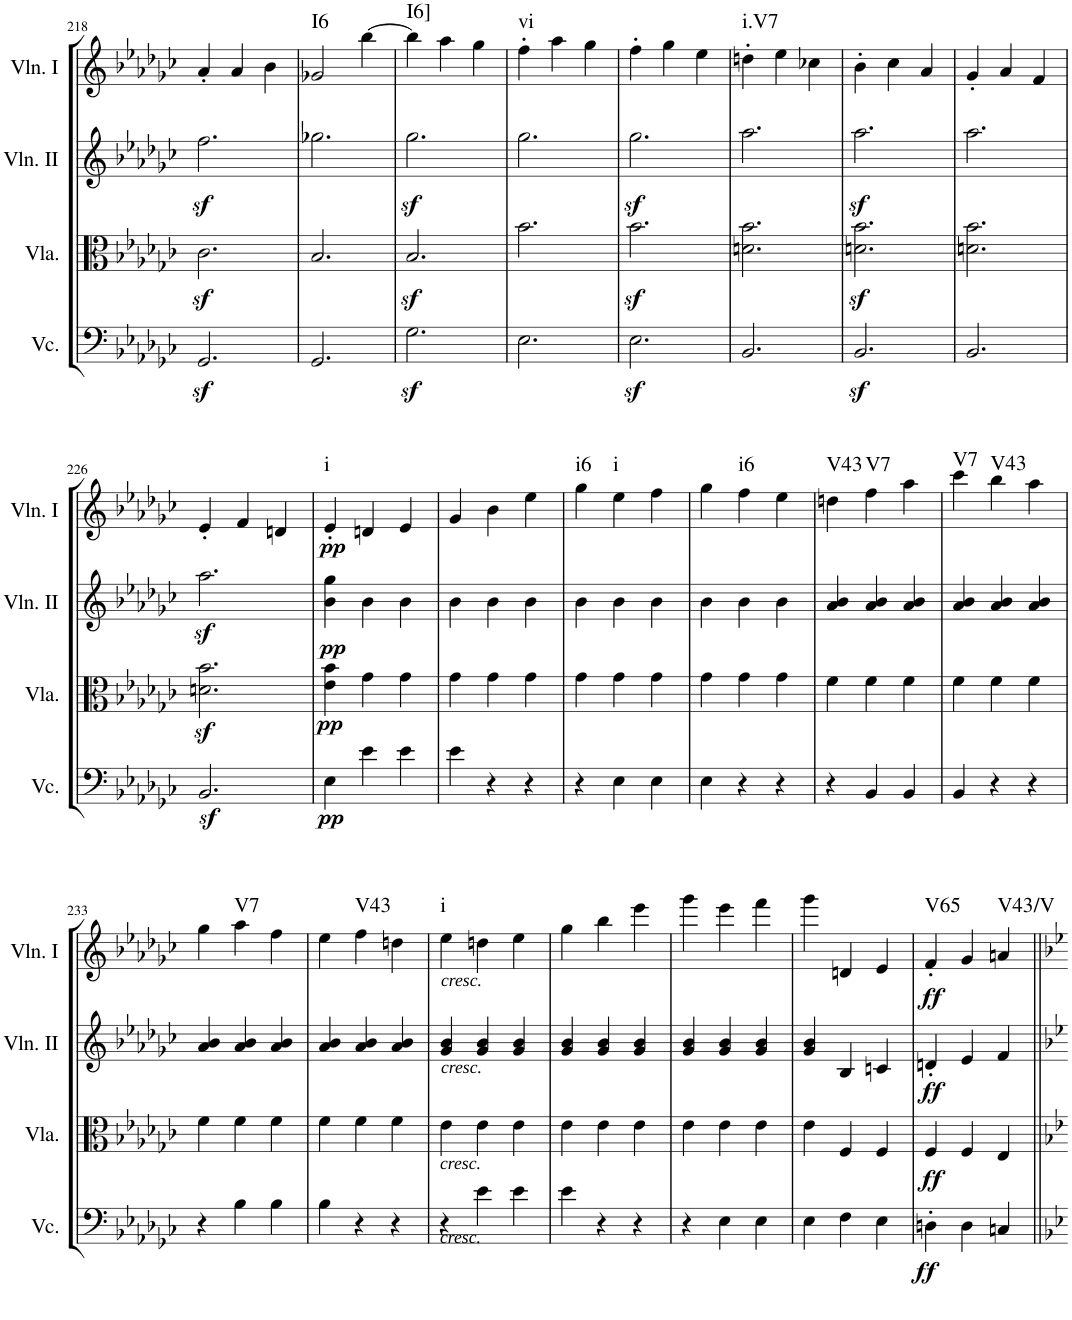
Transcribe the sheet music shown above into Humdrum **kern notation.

**kern	**dynam	**kern	**dynam	**kern	**dynam	**kern	**dynam	**harte
*part4	*part4	*part3	*part3	*part2	*part2	*part1	*part1	*part1
*staff4	*staff4	*staff3	*staff3	*staff2	*staff2	*staff1	*staff1	*
*I"Violoncello	*	*I"Viola	*	*I"Violin II	*	*I"Violin I	*	*
*I'Vc.	*	*I'Vla.	*	*I'Vln. II	*	*I'Vln. I	*	*
!!LO:PB:g=z
*clefF4	*	*clefC3	*	*clefG2	*	*clefG2	*	*
*k[b-e-a-d-g-c-]	*	*k[b-e-a-d-g-c-]	*	*k[b-e-a-d-g-c-]	*	*k[b-e-a-d-g-c-]	*	*
*e-:	*	*e-:	*	*e-:	*	*e-:	*	*
*M3/4	*	*M3/4	*	*M3/4	*	*M3/4	*	*
=218	=218	=218	=218	=218	=218	=218	=218	=218
2.GG-z</	.	2.c-z<\	.	2.ffz<\	.	4a-'/	.	.
.	.	.	.	.	.	4a-/	.	.
.	.	.	.	.	.	4b-\	.	.
=219	=219	=219	=219	=219	=219	=219	=219	=219
!	!	!	!	!	!	!	!	!LO:H:kt=I6
2.GG-/	.	2.B-/	.	2.gg-X\	.	2g-X/	.	N
.	.	.	.	.	.	[4bb-\	.	.
=220	=220	=220	=220	=220	=220	=220	=220	=220
!	!	!	!	!	!	!	!	!LO:H:kt=I6]
2.G-z<\	.	2.B-z</	.	2.gg-z<\	.	4bb-\]	.	N
.	.	.	.	.	.	4aa-\	.	.
.	.	.	.	.	.	4gg-\	.	.
=221	=221	=221	=221	=221	=221	=221	=221	=221
!	!	!	!	!	!	!	!	!LO:H:kt=vi
2.E-\	.	2.b-\	.	2.gg-\	.	4ff'\	.	N
.	.	.	.	.	.	4aa-\	.	.
.	.	.	.	.	.	4gg-\	.	.
=222	=222	=222	=222	=222	=222	=222	=222	=222
2.E-z<\	.	2.b-z<\	.	2.gg-z<\	.	4ff'\	.	.
.	.	.	.	.	.	4gg-\	.	.
.	.	.	.	.	.	4ee-\	.	.
=223	=223	=223	=223	=223	=223	=223	=223	=223
!	!	!	!	!	!	!	!	!LO:H:kt=i.V7
2.BB-/	.	2.dn\ 2.b-\	.	2.aa-\	.	4ddn'\	.	N
.	.	.	.	.	.	4ee-\	.	.
.	.	.	.	.	.	4cc-X\	.	.
=224	=224	=224	=224	=224	=224	=224	=224	=224
2.BB-z</	.	2.dn\z< 2.b-\z<	.	2.aa-z<\	.	4b-'\	.	.
.	.	.	.	.	.	4cc-\	.	.
.	.	.	.	.	.	4a-/	.	.
=225	=225	=225	=225	=225	=225	=225	=225	=225
2.BB-/	.	2.dn\ 2.b-\	.	2.aa-\	.	4g-'/	.	.
.	.	.	.	.	.	4a-/	.	.
.	.	.	.	.	.	4f/	.	.
!!LO:LB:g=z
=226	=226	=226	=226	=226	=226	=226	=226	=226
2.BB-z</	.	2.dn\z< 2.b-\z<	.	2.aa-z<\	.	4e-'/	.	.
.	.	.	.	.	.	4f/	.	.
.	.	.	.	.	.	4dn/	.	.
=227	=227	=227	=227	=227	=227	=227	=227	=227
!	!LO:DY:b	!	!LO:DY:b	!	!LO:DY:b	!	!LO:DY:b	!LO:H:kt=i
4E-\	pp	4e-\ 4b-\	pp	4b-\ 4gg-\	pp	4e-'/	pp	N
4e-\	.	4g-\	.	4b-\	.	4dn/	.	.
4e-\	.	4g-\	.	4b-\	.	4e-/	.	.
=228	=228	=228	=228	=228	=228	=228	=228	=228
4e-\	.	4g-\	.	4b-\	.	4g-/	.	.
4r	.	4g-\	.	4b-\	.	4b-\	.	.
4r	.	4g-\	.	4b-\	.	4ee-\	.	.
=229	=229	=229	=229	=229	=229	=229	=229	=229
!	!	!	!	!	!	!	!	!LO:H:kt=i6
4r	.	4g-\	.	4b-\	.	4gg-\	.	N
!	!	!	!	!	!	!	!	!LO:H:kt=i
4E-\	.	4g-\	.	4b-\	.	4ee-\	.	N
4E-\	.	4g-\	.	4b-\	.	4ff\	.	.
=230	=230	=230	=230	=230	=230	=230	=230	=230
4E-\	.	4g-\	.	4b-\	.	4gg-\	.	.
!	!	!	!	!	!	!	!	!LO:H:kt=i6
4r	.	4g-\	.	4b-\	.	4ff\	.	N
4r	.	4g-\	.	4b-\	.	4ee-\	.	.
=231	=231	=231	=231	=231	=231	=231	=231	=231
!	!	!	!	!	!	!	!	!LO:H:kt=V43
4r	.	4f\	.	4a-/ 4b-/	.	4ddn\	.	N
!	!	!	!	!	!	!	!	!LO:H:kt=V7
4BB-/	.	4f\	.	4a-/ 4b-/	.	4ff\	.	N
4BB-/	.	4f\	.	4a-/ 4b-/	.	4aa-\	.	.
=232	=232	=232	=232	=232	=232	=232	=232	=232
!	!	!	!	!	!	!	!	!LO:H:kt=V7
4BB-/	.	4f\	.	4a-/ 4b-/	.	4ccc-\	.	N
!	!	!	!	!	!	!	!	!LO:H:kt=V43
4r	.	4f\	.	4a-/ 4b-/	.	4bb-\	.	N
4r	.	4f\	.	4a-/ 4b-/	.	4aa-\	.	.
!!LO:LB:g=z
=233	=233	=233	=233	=233	=233	=233	=233	=233
4r	.	4f\	.	4a-/ 4b-/	.	4gg-\	.	.
!	!	!	!	!	!	!	!	!LO:H:kt=V7
4B-\	.	4f\	.	4a-/ 4b-/	.	4aa-\	.	N
4B-\	.	4f\	.	4a-/ 4b-/	.	4ff\	.	.
=234	=234	=234	=234	=234	=234	=234	=234	=234
4B-\	.	4f\	.	4a-/ 4b-/	.	4ee-\	.	.
!	!	!	!	!	!	!	!	!LO:H:kt=V43
4r	.	4f\	.	4a-/ 4b-/	.	4ff\	.	N
4r	.	4f\	.	4a-/ 4b-/	.	4ddn\	.	.
=235	=235	=235	=235	=235	=235	=235	=235	=235
!	!	!	!	!	!	!LO:TX:b:i:t=cresc.	!	!
!	!	!	!	!LO:TX:b:i:t=cresc.	!	!	!	!
!	!	!LO:TX:b:i:t=cresc.	!	!	!	!	!	!
!LO:TX:a:i:t=cresc.	!	!	!	!	!	!	!	!LO:H:kt=i
4r	.	4e-\	.	4g-/ 4b-/	.	4ee-\	.	N
4e-\	.	4e-\	.	4g-/ 4b-/	.	4ddn\	.	.
4e-\	.	4e-\	.	4g-/ 4b-/	.	4ee-\	.	.
=236	=236	=236	=236	=236	=236	=236	=236	=236
4e-\	.	4e-\	.	4g-/ 4b-/	.	4gg-\	.	.
4r	.	4e-\	.	4g-/ 4b-/	.	4bb-\	.	.
4r	.	4e-\	.	4g-/ 4b-/	.	4eee-\	.	.
=237	=237	=237	=237	=237	=237	=237	=237	=237
4r	.	4e-\	.	4g-/ 4b-/	.	4ggg-\	.	.
4E-\	.	4e-\	.	4g-/ 4b-/	.	4eee-\	.	.
4E-\	.	4e-\	.	4g-/ 4b-/	.	4fff\	.	.
=238	=238	=238	=238	=238	=238	=238	=238	=238
4E-\	.	4e-\	.	4g-/ 4b-/	.	4ggg-\	.	.
4F\	.	4F/	.	4B-/	.	4dn/	.	.
4E-\	.	4F/	.	4cn/	.	4e-/	.	.
=239	=239	=239	=239	=239	=239	=239	=239	=239
!	!LO:DY:b	!	!LO:DY:b	!	!LO:DY:b	!	!LO:DY:b	!LO:H:kt=V65
4Dn'\	ff	4F/	ff	4dn'/	ff	4f'/	ff	N
4D\	.	4F/	.	4e-/	.	4g-/	.	.
!	!	!	!	!	!	!	!	!LO:H:kt=V43/V
4Cn/	.	4E-/	.	4f/	.	4an/	.	N
=||	=||	=||	=||	=||	=||	=||	=||	=||
*-	*-	*-	*-	*-	*-	*-	*-	*-
